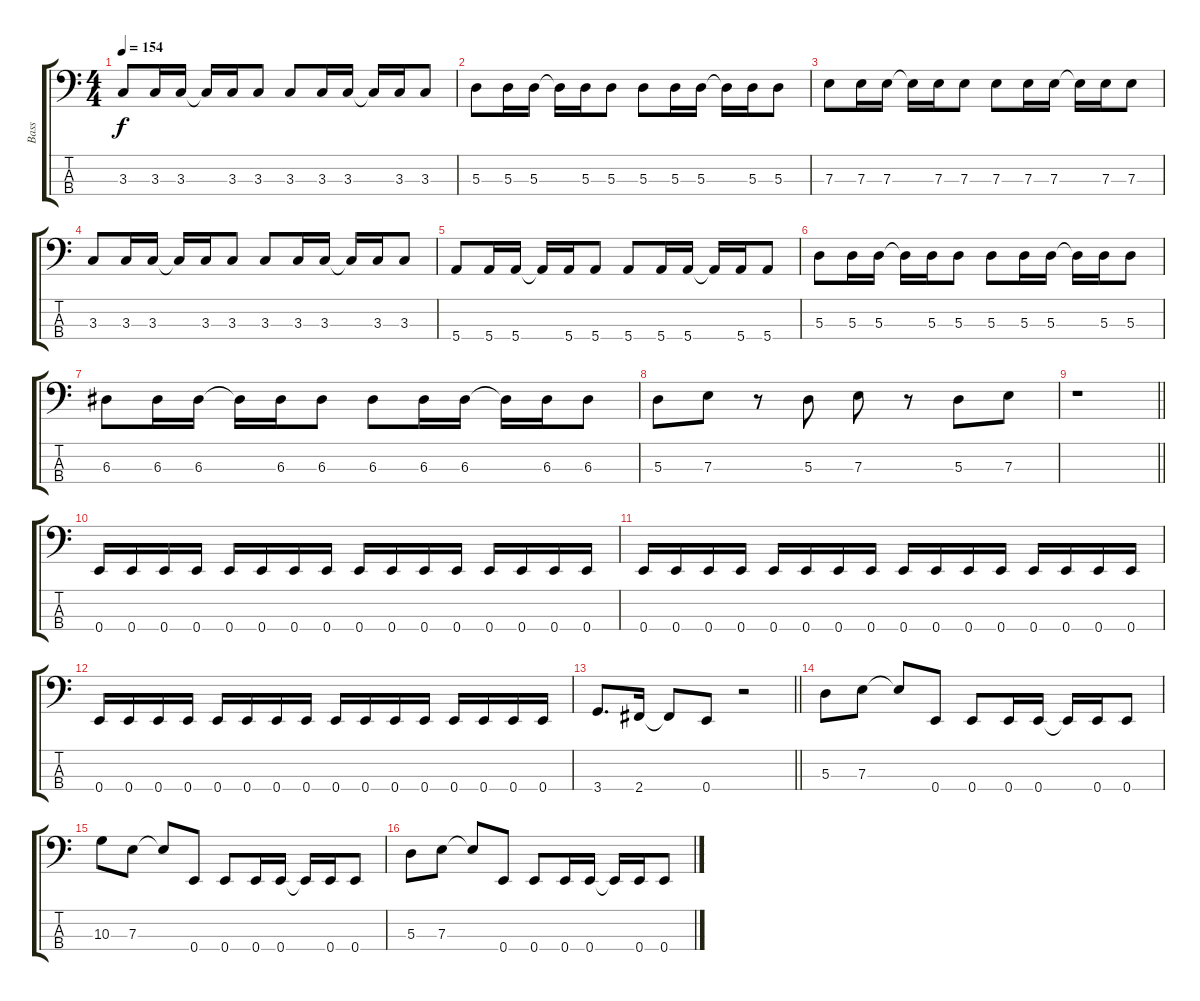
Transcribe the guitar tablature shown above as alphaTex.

\track ("Bass" "Bass") {instrument electricbasspick}
\staff {score tabs}
\tuning (G2 D2 A1 E1) {hide}
\ts (4 4)
\tempo 154
\clef f4
\ks c
3.3.8{dy f} 3.3.16 3.3.16 3.3{t}.16 3.3.16 3.3.8 3.3.8 3.3.16 3.3.16 3.3{t}.16 3.3.16 3.3.8 |
5.3.8 5.3.16 5.3.16 5.3{t}.16 5.3.16 5.3.8 5.3.8 5.3.16 5.3.16 5.3{t}.16 5.3.16 5.3.8 |
7.3.8 7.3.16 7.3.16 7.3{t}.16 7.3.16 7.3.8 7.3.8 7.3.16 7.3.16 7.3{t}.16 7.3.16 7.3.8 |
3.3.8 3.3.16 3.3.16 3.3{t}.16 3.3.16 3.3.8 3.3.8 3.3.16 3.3.16 3.3{t}.16 3.3.16 3.3.8 |
5.4.8 5.4.16 5.4.16 5.4{t}.16 5.4.16 5.4.8 5.4.8 5.4.16 5.4.16 5.4{t}.16 5.4.16 5.4.8 |
5.3.8 5.3.16 5.3.16 5.3{t}.16 5.3.16 5.3.8 5.3.8 5.3.16 5.3.16 5.3{t}.16 5.3.16 5.3.8 |
6.3.8 6.3.16 6.3.16 6.3{t}.16 6.3.16 6.3.8 6.3.8 6.3.16 6.3.16 6.3{t}.16 6.3.16 6.3.8 |
5.3.8 7.3.8 r.8 5.3.8 7.3.8 r.8 5.3.8 7.3.8 |
\barLineRight lightlight
r.1 |
0.4.16 0.4.16 0.4.16 0.4.16 0.4.16 0.4.16 0.4.16 0.4.16 0.4.16 0.4.16 0.4.16 0.4.16 0.4.16 0.4.16 0.4.16 0.4.16 |
0.4.16 0.4.16 0.4.16 0.4.16 0.4.16 0.4.16 0.4.16 0.4.16 0.4.16 0.4.16 0.4.16 0.4.16 0.4.16 0.4.16 0.4.16 0.4.16 |
0.4.16 0.4.16 0.4.16 0.4.16 0.4.16 0.4.16 0.4.16 0.4.16 0.4.16 0.4.16 0.4.16 0.4.16 0.4.16 0.4.16 0.4.16 0.4.16 |
\barLineRight lightlight
3.4.8{d} 2.4.16 2.4{t}.8 0.4.8 r.2 |
5.3.8 7.3.8 7.3{t}.8 0.4.8 0.4.8 0.4.16 0.4.16 0.4{t}.16 0.4.16 0.4.8 |
10.3.8 7.3.8 7.3{t}.8 0.4.8 0.4.8 0.4.16 0.4.16 0.4{t}.16 0.4.16 0.4.8 |
5.3.8 7.3.8 7.3{t}.8 0.4.8 0.4.8 0.4.16 0.4.16 0.4{t}.16 0.4.16 0.4.8
